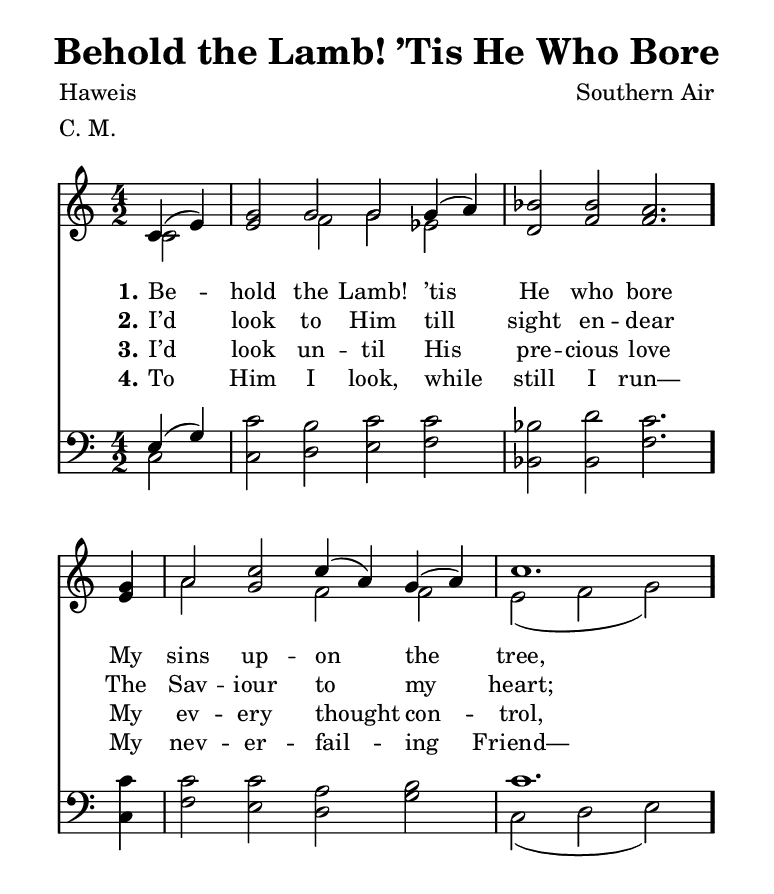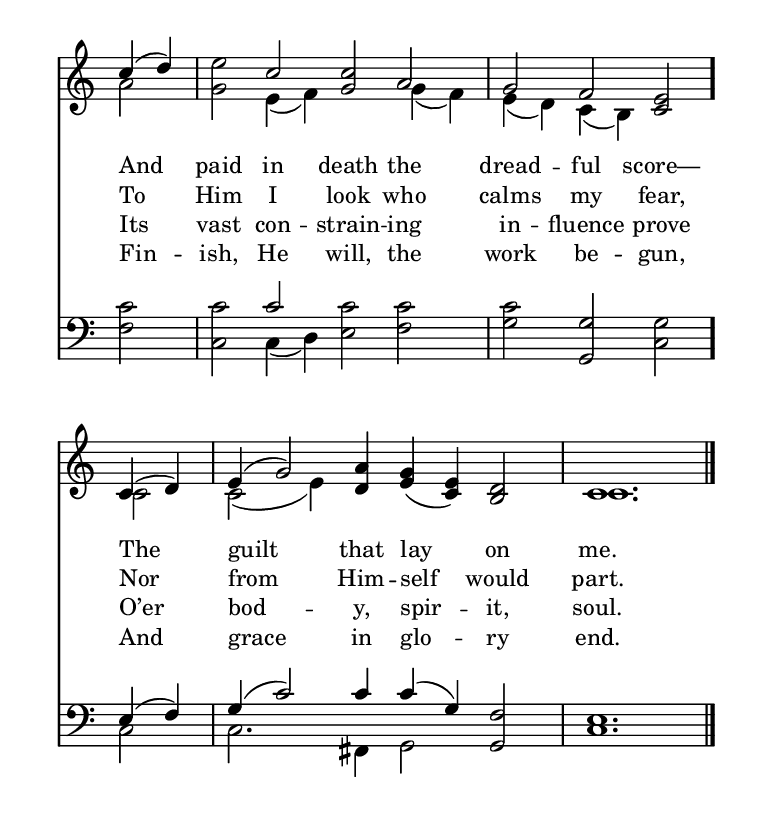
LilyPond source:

\include "common/global.ily"
\paper {
  \include "common/paper.ily"
  ragged-bottom = ##t
  ragged-last-bottom = ##t
  systems-per-page = #(cond (is-eogsized 2) (#t #f))
  %page-count = ##f
}

\header{
  hymnnumber = "61"
  title = "Behold the Lamb! ’Tis He Who Bore"
  tunename = "St. Louis"
  meter = "C. M."
  poet = "Haweis"
  composer = "Southern Air"
  %copyright = ""
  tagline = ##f
}

% for fermata in MIDI
ta = { \tempo 2=80 }
tb = { \tempo 2=40 }

global = {
  \include "common/overrides.ily"
  \override Staff.TimeSignature.style = #'numbered
  \time 4/2
  \override Score.MetronomeMark.transparent = ##t % hide all fermata changes too
  \ta
  \key c \major
  \partial 2
  \autoBeamOff
}

notesSoprano = {
\global
\relative c' {

  { c4( e4) | g2 g2 g2 g4( a4) | bes2 bes2 a2. }
  { g4 | a2 c2 c4( a4) g4( a4) | c1. }
  { c4( d4) | e2 c2 c2 a2 | g2 f2 e2 }
%  { c4( d4) | e4( g4) a4 g4( e4) | d2 c1 } % this is how it looks in my probably-mismarked photocopy
  { c4( d4) | e4( g2) a4 g4( e4) d2 | c1. } % I changed the c1 to a c1. at the end to make it fit, and moved the barcheck

  \bar "|."

}
}

notesAlto = {
\global
\relative e' {

  { c2 | e2 f2 g2 ees2 | d2 f2 f2. }
  { e4 | a2 g2 f2 f2 | e2( f2 g2) }
  { a2 | g2 e4( f4) g2 g4( f4) | e4( d4) c4( b4) c2 }
  { c2 | c2( e4) d4 e4( c4) b2 | c1. }

}
}

notesTenor = {
\global
\relative a {

  { e4( g4) | c2 b2 c2 c2 | bes2 d2 c2. }
  { c4 | c2 c2 a2 b2 | c1. }
  { c2 | c2 c2 c2 c2 | c2 g2 g2 }
  { e4( f4) | g4( c2) c4 c4( g4) f2 | e1. }

}
}

notesBass = {
\global
\relative f {

  { c2 | c2 d2 e2 f2 | bes,2 bes2 f'2. }
  { c4 | f2 e2 d2 g2 | c,2( d2 e2) }
  { f2 | c2 c4( d4) e2 f2 | g2 g,2 c2 }
  { c2 | c2. fis,4 g2 g2 | c1. }

}
}

wordsA = \lyricmode {
\set stanza = "1."

Be -- hold the Lamb! ’tis He who bore \bar "."
My sins up -- on the tree, \bar "." \break
And paid in death the dread -- ful score— \bar "."
The guilt that lay on me. \bar "." \break

}

wordsB = \lyricmode {
\set stanza = "2."

I’d look to Him till sight en -- dear
The Sav -- iour to my heart;
To Him I look who calms my fear,
Nor from Him -- self would part.

}

wordsC = \lyricmode {
\set stanza = "3."

I’d look un -- til His pre -- cious love
My ev -- ery thought con -- trol,
Its vast con -- strain -- ing in -- fluence prove
O’er bod -- y, spir -- it, soul.

}

wordsD = \lyricmode {
\set stanza = "4."

To Him I look, while still I run—
My nev -- er -- fail -- ing Friend—
Fin -- ish, He will, the work be -- gun,
And grace in glo -- ry end.

}

\score {
  \context ChoirStaff <<
    \context Staff = upper <<
      \set ChoirStaff.systemStartDelimiter = #'SystemStartBar
      \partcombine #'(2 . 9) \notesSoprano \notesAlto
      \context NullVoice = sopranos { \voiceOne << \notesSoprano >> }
      \context NullVoice = altos { \voiceTwo << \notesAlto >> }
      \context Lyrics = one   \lyricsto sopranos \wordsA
      \context Lyrics = two   \lyricsto sopranos \wordsB
      \context Lyrics = three \lyricsto sopranos \wordsC
      \context Lyrics = four  \lyricsto sopranos \wordsD
      %\context Lyrics = five  \lyricsto sopranos \wordsE
    >>
    \context Staff = men <<
      \clef bass
      \partcombine #'(2 . 9) \notesTenor \notesBass
      \context NullVoice = tenors { \voiceOne << \notesTenor >> }
      \context NullVoice = basses { \voiceTwo << \notesBass >> }
    >>
  >>
  \layout {
    \include "common/layout.ily"
  }
  \midi{
    \include "common/midi.ily"
  }
}

\version "2.19.49"  % necessary for upgrading to future LilyPond versions.

% vi:set et ts=2 sw=2 ai nocindent syntax=lilypond:
